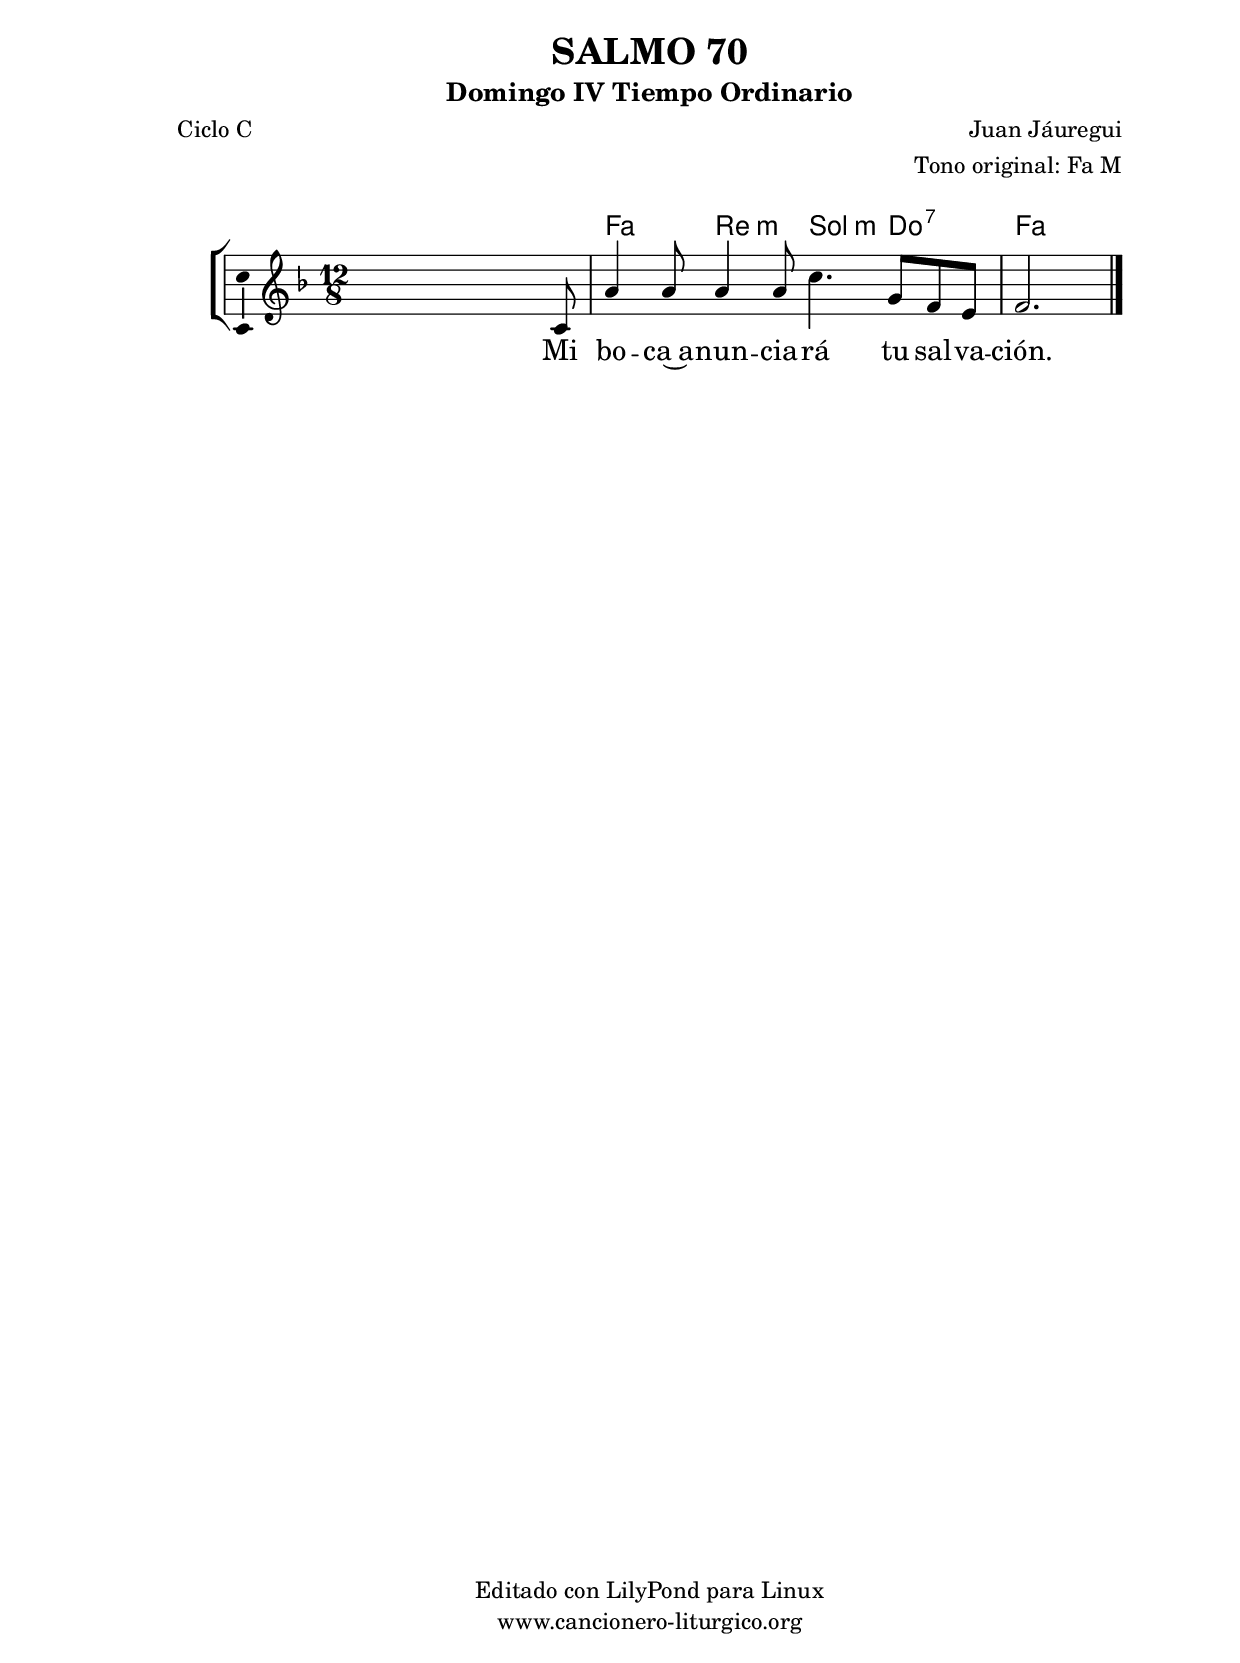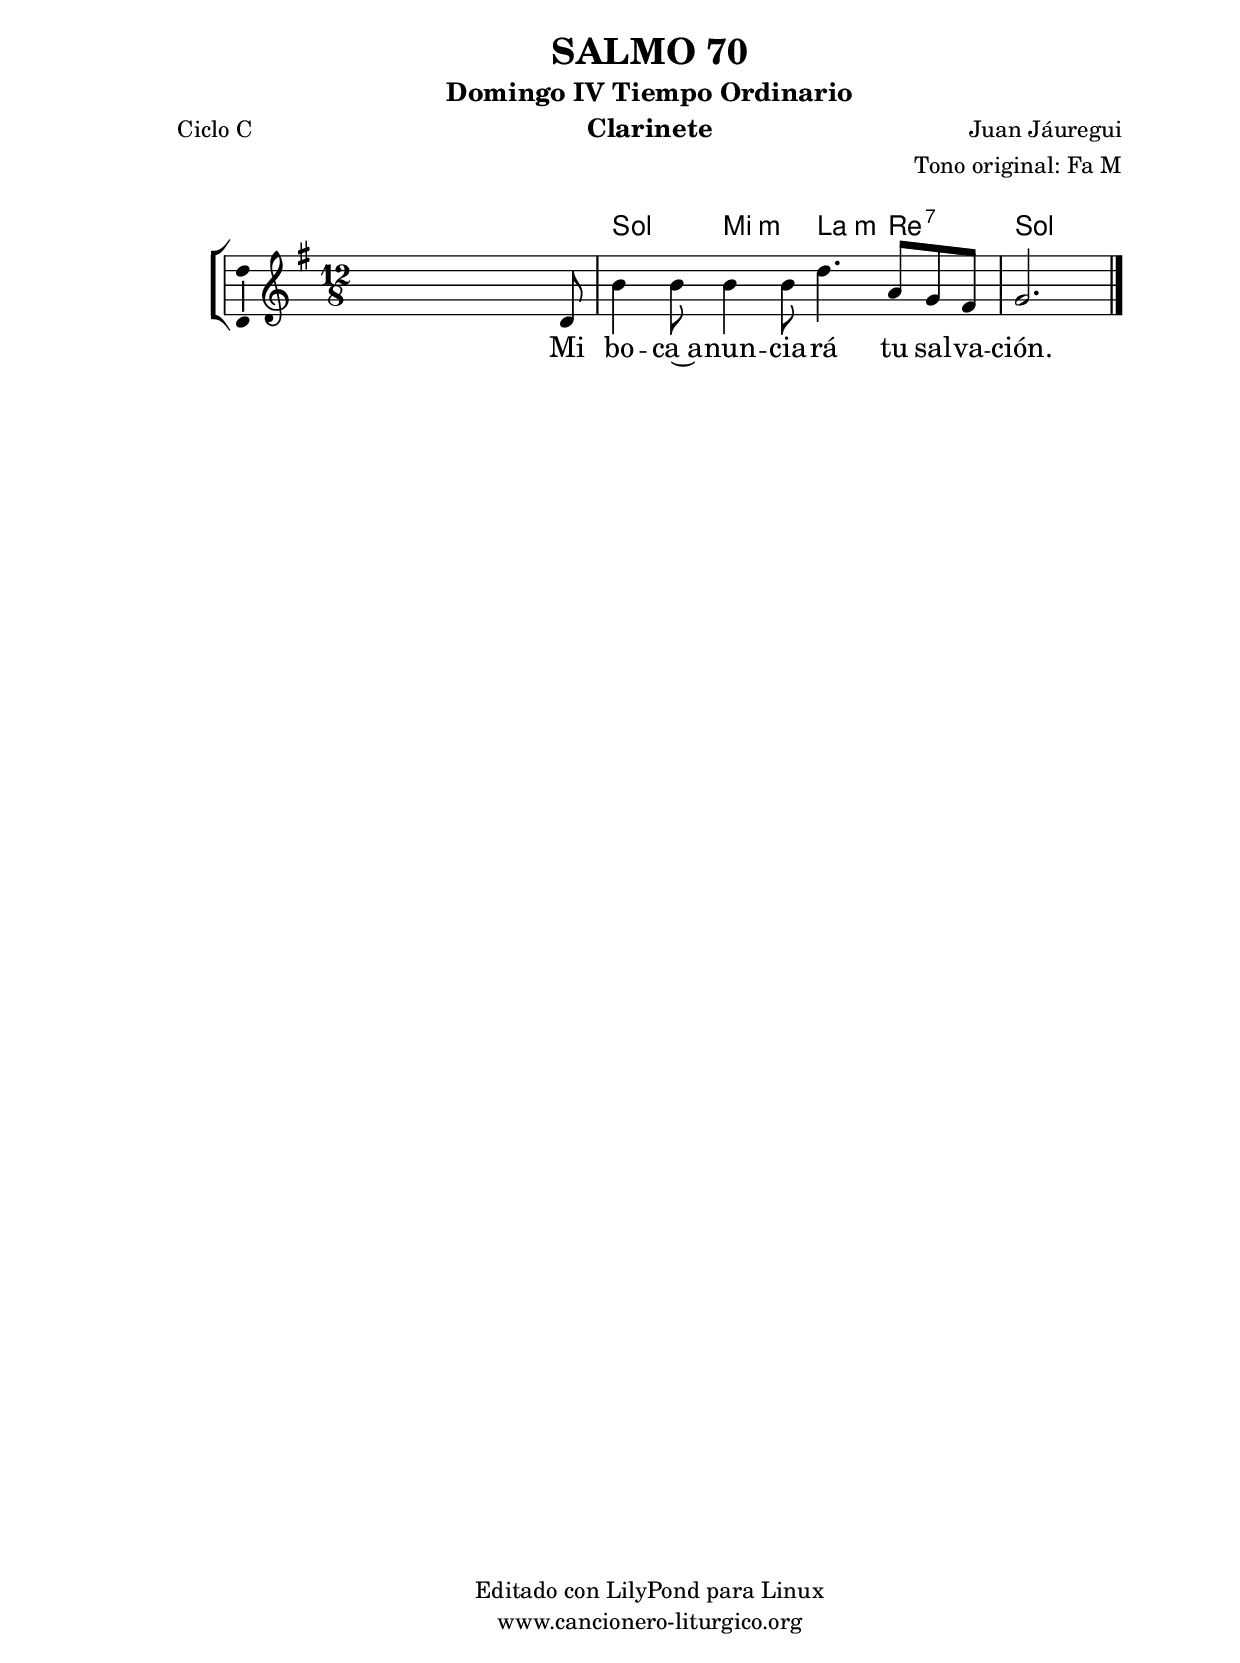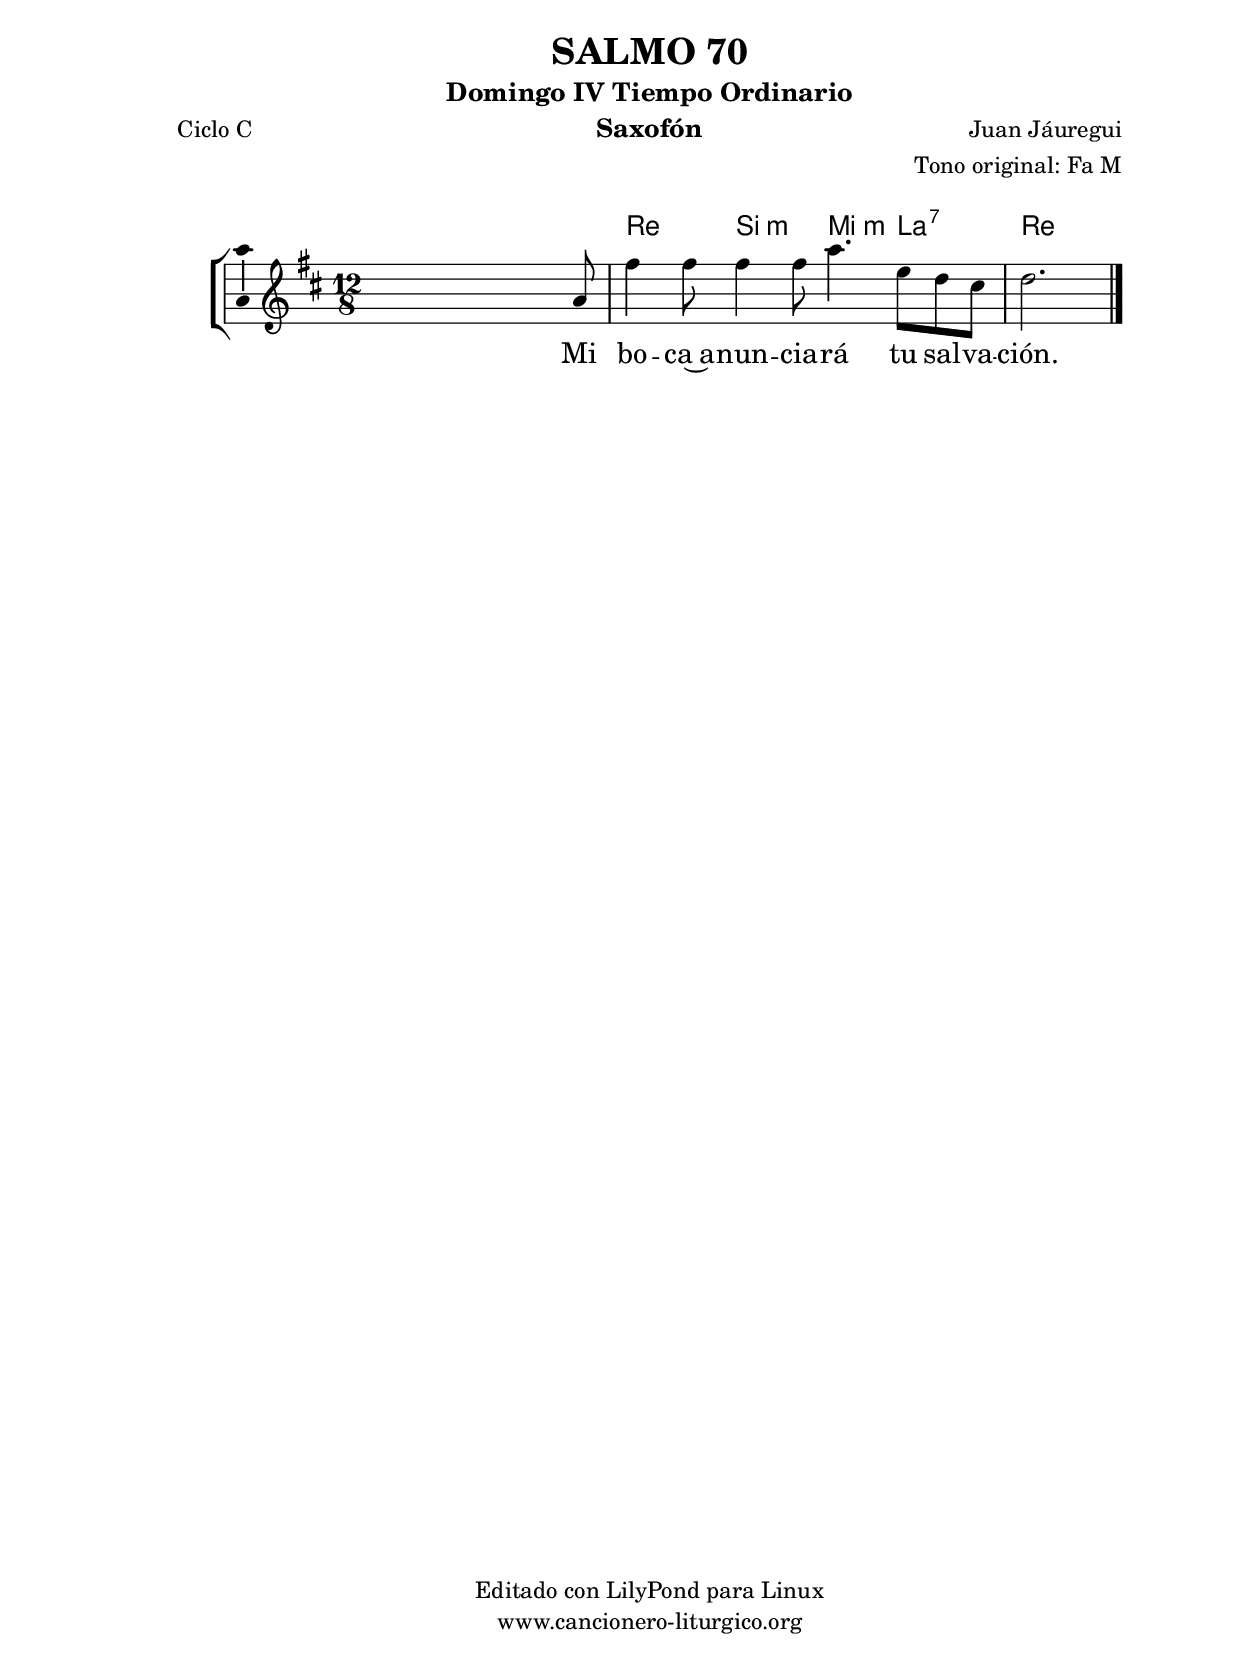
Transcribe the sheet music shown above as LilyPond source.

%
%para convertir .midi en .wav:
%timidity filename.midi -Ow -o finename.wav
%
%
%Para convertir de .wav a .mp3:
%lame -h -m j filename.wav
%
%
%para escuchar el midi:
%timidity nombrefichero.midi
%


%versión de lilypond para la que se ha escrito esta partitura:
\version "2.16.0"

	%Tamaño papel
	#(set-default-paper-size "a4")
	%Tamaño partitura
	#(set-global-staff-size 20)
	%No responde al pulsar sobre una nota
	#(ly:set-option 'point-and-click #f)

%parámetros del encabezamiento:
\header {
	title = "SALMO 70"
	subtitle = "Domingo IV Tiempo Ordinario"
	composer = "Juan Jáuregui"
	poet = "Ciclo C"
	meter = ""
	arranger = "Tono original: Fa M"
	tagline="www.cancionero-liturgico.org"
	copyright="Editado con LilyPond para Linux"
	tiempo = "Ordinario"
	usos = "Salmo"
	letra = "Mi boca anunciará tu salvación."
	}

%parámetros asociados al papel:
\paper  {
	oddHeaderMarkup = \markup {\fill-line { \on-the-fly #not-first-page \fromproperty #'header:title \on-the-fly #not-first-page \fromproperty #'header:composer }}
	evenHeaderMarkup = \markup {\fill-line { \fromproperty #'header:composer \fromproperty #'header:title }}
	#(set-paper-size "a4")
	print-page-number = ##f
	first-page-number = 1
	print-first-page-number = ##f
%	head-separation = 3.0 \cm
	top-margin = 2.0 \cm
	bottom-margin = 0.5\cm
%%%	bottom-margin = -1.0\cm
	left-margin = 3.0 \cm
	line-width = 16.0 \cm 
	indent = 8\mm
	interscoreline = 2.\mm
	between-system-space = 15\mm
%	para que las partituras no llenen la hoja:
	ragged-bottom = ##t
%	idem para la última hoja:
	ragged-last-bottom = ##f
%	para que las partituras llenen el ancho del papel:
	ragged-last = ##f
	after-title-space = 2.5 \cm
%page-count=1
%system-count=8

	%Flexible Vertical Spacing
%	markup-markup-spacing =
%	#'((basic-distance . 15) (minimum-distance . 15) (padding . 3))
	markup-system-spacing =
	#'((basic-distance . 15) (minimum-distance . 15) (padding . 3))
	system-system-spacing =
	#'((basic-distance . 15) (minimum-distance . 15) (padding . 3))
	score-system-spacing =
	#'((basic-distance . 15) (minimum-distance . 15) (padding . 5))
%	top-system-spacing = % header
%	#'((basic-distance . 8) (minimum-distance . 0) (padding . 3))
%	top-markup-spacing =
%	#'((basic-distance . 20) (minimum-distance . 20) (padding . 3))
	last-bottom-spacing = % footer
	#'((basic-distance . 5) (minimum-distance . 5) (padding . 3))
%	score-markup-spacing =
%	#'((basic-distance . 16) (minimum-distance . 13) (padding . 3))

	}


%parámetros que afectan a toda la partitura:
global =  {
	%clave de sol (G):
	\clef G
	%armadura:
%	\transpose a g
	\key f \major
	\tempo 4=90
	\set Score.tempoHideNote = ##t
	}


acordes = {
	\italianChords
	\chordmode {
%	\transpose a g
{

s2.
f4. d:m g:m c:7 f2.

	}
	}
}


melodia = 
%	\transpose a g
{
	\relative c'{
	\time 12/8

\partial2.
s4. s4 c8
a'4 a8 a4 a8 c4. g8 f e
f2.

	\bar "|."
	}
	}


texto = \lyricmode {
Mi bo -- ca~a -- nun -- cia -- rá tu sal -- va -- ción.
	}


acordesStaff = \context ChordNames = acordesStaff <<
	\set chordChanges = ##t
	\acordes
	>>


vozStaff = \context Voice = vozStaff
\with {\consists "Ambitus_engraver"}
<<
%	\set Staff.instrumentName = ""
%	\set Staff.shortInstrumentName = ""
%	\set Staff.midiInstrument = #"clarinet"
%	\set Staff.midiInstrument = #"cello"
%	\set Staff.midiInstrument = #"flute"
	\set Staff.midiInstrument = #"electric guitar (jazz)"
%	\set Staff.midiInstrument = #"english horn"
%	\set Staff.midiInstrument = #"violin"
%	\set Staff.midiInstrument = #"glockenspiel"
	\set Staff.midiMinimumVolume = #0.7
	\set Staff.midiMaximumVolume = #0.9
	\global
	\melodia
	>>


textoStaff = \context Lyrics = textoStaff <<
	\lyricsto vozStaff \texto
	>>

\book {
	\score {
		\context ChoirStaff {
			\override StaffGroup.SystemStartBracket #'collapse-height = #1
			\override Score.SystemStartBar #'collapse-height = #1
			<<
			\acordesStaff
			\vozStaff
			\textoStaff
			>>
			}
		\layout {
	    		\context {
				\Lyrics
				\override LyricText #'font-size = #2
				}
	   		 \context {
				\Score
				%fontSize = #3
				\override StaffSymbol #'staff-space = #(magstep +3)
				%\override Beam #'thickness = #0.55
				%\override SpacingSpanner #'spacing-increment = #1.0
				%\override Slur #'height-limit = #1.5
				}
			}
		}
	\score {
		\unfoldRepeats
		\context ChoirStaff {
			<<
			\acordesStaff
			\vozStaff
			>>
			}
		\midi {
	  		\context {
	  			\Score
				tempoWholesPerMinute = #(ly:make-moment 70 4)
				}
			}
		}
	}

%Partitura para clarinete
#(define output-suffix "C")
\book {
	\header{
		instrument = "Clarinete"
		}
	\score {
		\context ChoirStaff {
			\override StaffGroup.SystemStartBracket #'collapse-height = #1
			\override Score.SystemStartBar #'collapse-height = #1
\transpose c d
			<<
			\acordesStaff
			\vozStaff
			\textoStaff
			>>
			}
		\layout {
	    		\context {
				\Lyrics
				\override LyricText #'font-size = #2
				}
	   		 \context {
				\Score
				%fontSize = #3
				\override StaffSymbol #'staff-space = #(magstep +3)
				%\override Beam #'thickness = #0.55
				%\override SpacingSpanner #'spacing-increment = #1.0
				%\override Slur #'height-limit = #1.5
				}
			}
		}
	}

%Partitura para saxofón
#(define output-suffix "S")
\book {
	\header{
		instrument = "Saxofón"
		}
	\score {
		\context ChoirStaff {
			\override StaffGroup.SystemStartBracket #'collapse-height = #1
			\override Score.SystemStartBar #'collapse-height = #1
\transpose c a
			<<
			\acordesStaff
			\vozStaff
			\textoStaff
			>>
			}
		\layout {
	    		\context {
				\Lyrics
				\override LyricText #'font-size = #2
				}
	   		 \context {
				\Score
				%fontSize = #3
				\override StaffSymbol #'staff-space = #(magstep +3)
				%\override Beam #'thickness = #0.55
				%\override SpacingSpanner #'spacing-increment = #1.0
				%\override Slur #'height-limit = #1.5
				}
			}
		}
	}

